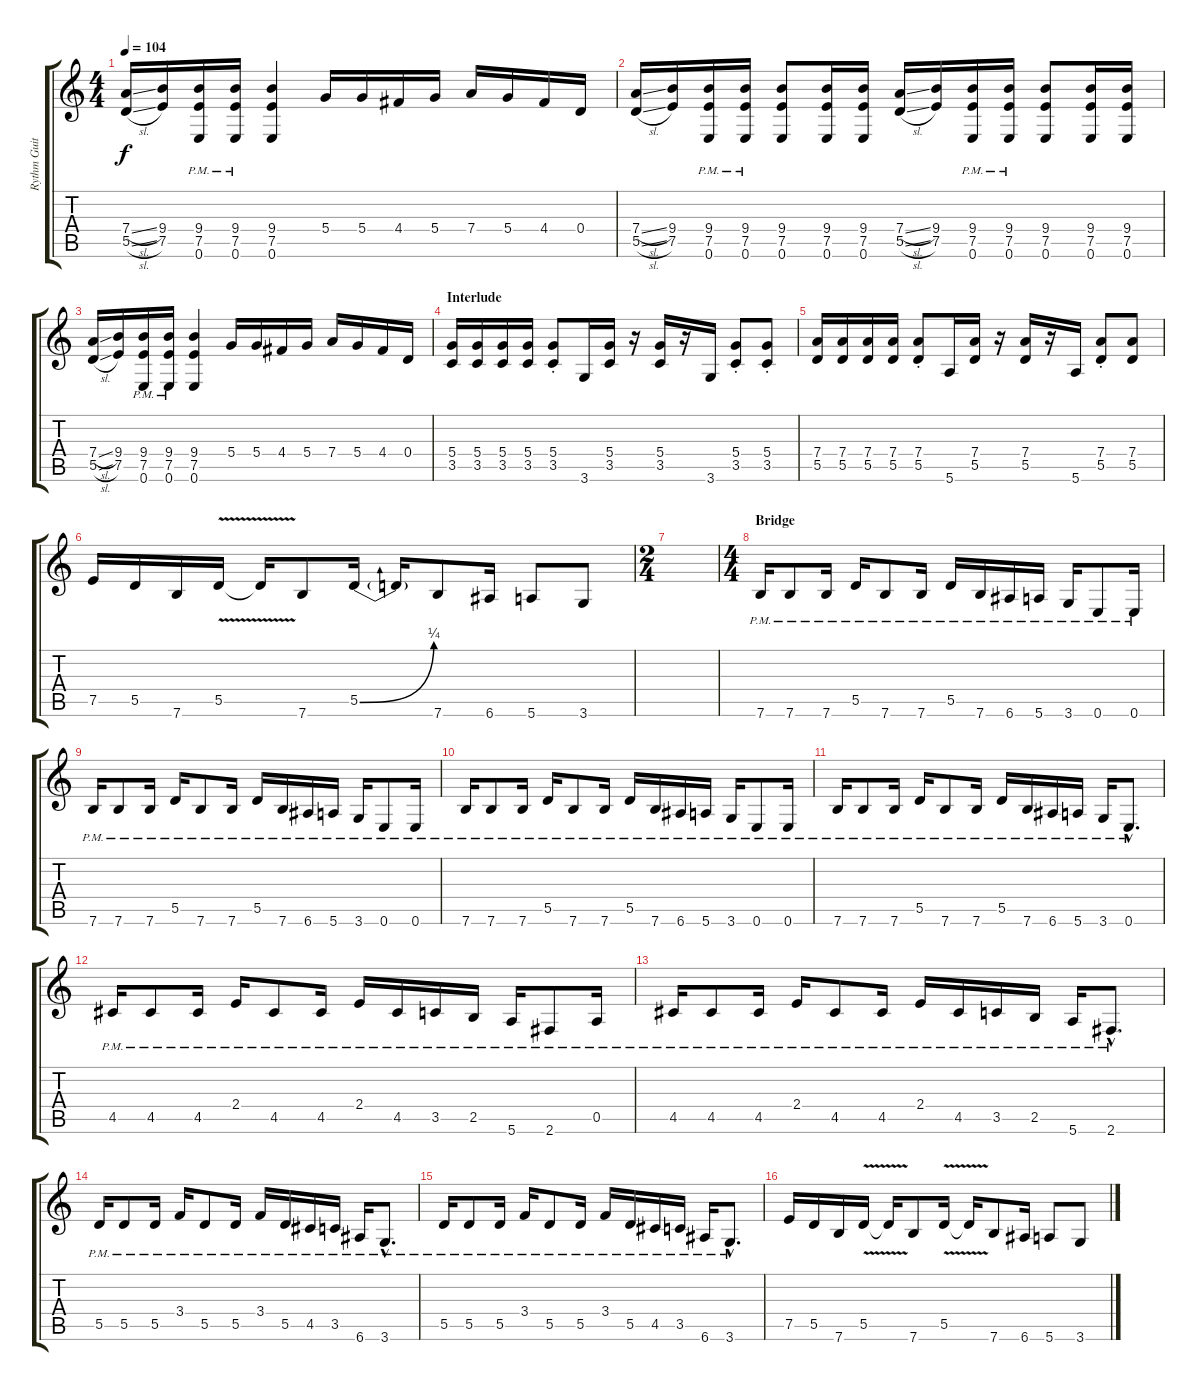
\track ("Rythm Guitar 2" "Rythm Guit") {instrument distortionguitar}
\staff {score tabs}
\tuning (E4 B3 G3 D3 A2 E2) {hide}
\ts (4 4)
\tempo 104
\clef g2
\ks c
(7.4{sl} 5.5{sl}).16{dy f} (9.4 7.5).16 (9.4{pm} 7.5{pm} 0.6{pm}).16 (9.4{pm} 7.5{pm} 0.6{pm}).16 (9.4 7.5 0.6).4 5.4.16 5.4.16 4.4.16 5.4.16 7.4.16 5.4.16 4.4.16 0.4.16 |
(7.4{sl} 5.5{sl}).16 (9.4 7.5).16 (9.4{pm} 7.5{pm} 0.6{pm}).16 (9.4{pm} 7.5{pm} 0.6{pm}).16 (9.4 7.5 0.6).8 (9.4 7.5 0.6).16 (9.4 7.5 0.6).16 (7.4{sl} 5.5{sl}).16 (9.4 7.5).16 (9.4{pm} 7.5{pm} 0.6{pm}).16 (9.4{pm} 7.5{pm} 0.6{pm}).16 (9.4 7.5 0.6).8 (9.4 7.5 0.6).16 (9.4 7.5 0.6).16 |
(7.4{sl} 5.5{sl}).16 (9.4 7.5).16 (9.4{pm} 7.5{pm} 0.6{pm}).16 (9.4{pm} 7.5{pm} 0.6{pm}).16 (9.4 7.5 0.6).4 5.4.16 5.4.16 4.4.16 5.4.16 7.4.16 5.4.16 4.4.16 0.4.16 |
\section ("" "Interlude")
(5.4 3.5).16 (5.4 3.5).16 (5.4 3.5).16 (5.4 3.5).16 (5.4{st} 3.5{st}).8 3.6.16 (5.4 3.5).16 r.16 (5.4 3.5).16 r.16 3.6.16 (5.4{st} 3.5{st}).8 (5.4{st} 3.5{st}).8 |
(7.4 5.5).16 (7.4 5.5).16 (7.4 5.5).16 (7.4 5.5).16 (7.4{st} 5.5{st}).8 5.6.16 (7.4 5.5).16 r.16 (7.4 5.5).16 r.16 5.6.16 (7.4{st} 5.5{st}).8 (7.4 5.5).8 |
7.5.16 5.5.16 7.6.16 5.5{v}.16 5.5{t}.16 7.6.8 5.5{be (bend 0 0 60 1)}.16 5.5{t}.16 7.6.8 6.6.16 5.6.8 3.6.8 |
\ts (2 4)
|
\ts (4 4)
\section ("" "Bridge")
7.6{pm}.16 7.6{pm}.8 7.6{pm}.16 5.5{pm}.16 7.6{pm}.8 7.6{pm}.16 5.5{pm}.16 7.6{pm}.16 6.6{pm}.16 5.6{pm}.16 3.6{pm}.16 0.6{pm}.8 0.6{pm}.16 |
7.6{pm}.16 7.6{pm}.8 7.6{pm}.16 5.5{pm}.16 7.6{pm}.8 7.6{pm}.16 5.5{pm}.16 7.6{pm}.16 6.6{pm}.16 5.6{pm}.16 3.6{pm}.16 0.6{pm}.8 0.6{pm}.16 |
7.6{pm}.16 7.6{pm}.8 7.6{pm}.16 5.5{pm}.16 7.6{pm}.8 7.6{pm}.16 5.5{pm}.16 7.6{pm}.16 6.6{pm}.16 5.6{pm}.16 3.6{pm}.16 0.6{pm}.8 0.6{pm}.16 |
7.6{pm}.16 7.6{pm}.8 7.6{pm}.16 5.5{pm}.16 7.6{pm}.8 7.6{pm}.16 5.5{pm}.16 7.6{pm}.16 6.6{pm}.16 5.6{pm}.16 3.6{pm}.16 0.6{hac pm}.8{d} |
4.5{pm}.16 4.5{pm}.8 4.5{pm}.16 2.4{pm}.16 4.5{pm}.8 4.5{pm}.16 2.4{pm}.16 4.5{pm}.16 3.5{pm}.16 2.5{pm}.16 5.6{pm}.16 2.6{pm}.8 0.5{pm}.16 |
4.5{pm}.16 4.5{pm}.8 4.5{pm}.16 2.4{pm}.16 4.5{pm}.8 4.5{pm}.16 2.4{pm}.16 4.5{pm}.16 3.5{pm}.16 2.5{pm}.16 5.6{pm}.16 2.6{hac pm}.8{d} |
5.5{pm}.16 5.5{pm}.8 5.5{pm}.16 3.4{pm}.16 5.5{pm}.8 5.5{pm}.16 3.4{pm}.16 5.5{pm}.16 4.5{pm}.16 3.5{pm}.16 6.6{pm}.16 3.6{hac pm}.8{d} |
5.5{pm}.16 5.5{pm}.8 5.5{pm}.16 3.4{pm}.16 5.5{pm}.8 5.5{pm}.16 3.4{pm}.16 5.5{pm}.16 4.5{pm}.16 3.5{pm}.16 6.6{pm}.16 3.6{hac pm}.8{d} |
7.5.16 5.5.16 7.6.16 5.5{v}.16 5.5{t}.16 7.6.8 5.5{v}.16 5.5{t}.16 7.6.8 6.6.16 5.6.8 3.6.8
